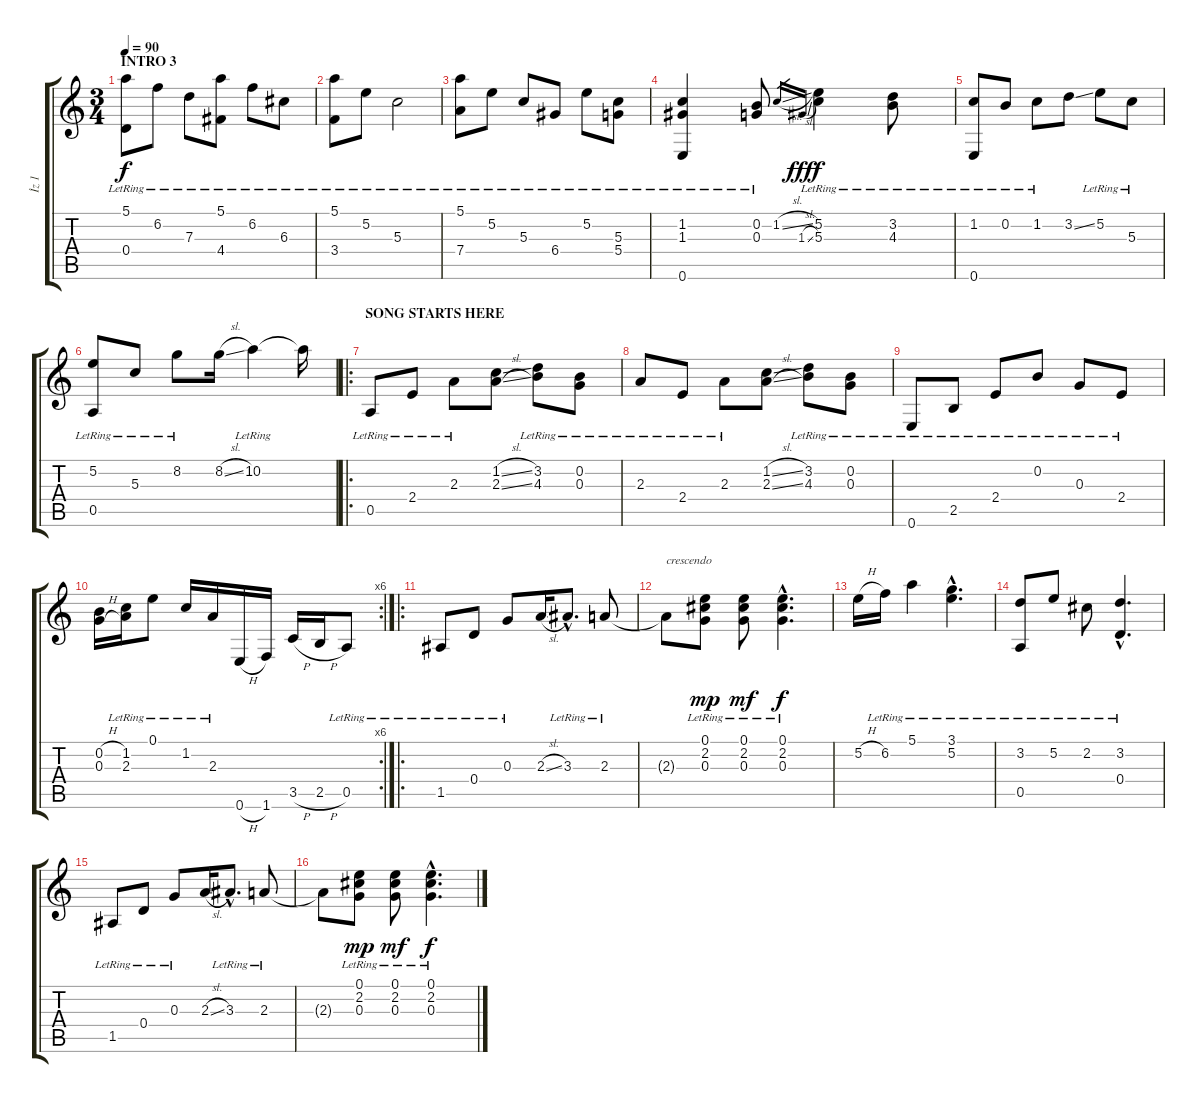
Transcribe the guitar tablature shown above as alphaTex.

\track ("İz 1" "İz 1") {instrument acousticguitarsteel}
\staff {score tabs}
\tuning (E4 B3 G3 D3 A2 E2) {hide}
\ts (3 4)
\section ("" "İNTRO 3")
\tempo 90
\clef g2
\ks c
(5.1{lr} 0.4{lr}).8{dy f} 6.2{lr}.8 7.3{lr}.8 (5.1{lr} 4.4{lr}).8 6.2{lr}.8 6.3{lr}.8 |
(5.1{lr} 3.4{lr}).8 5.2{lr}.8 5.3{lr}.2 |
(5.1{lr} 7.4{lr}).8 5.2{lr}.8 5.3{lr}.8 6.4{lr}.8 5.2{lr}.8 (5.3{lr} 5.4{lr}).8 |
(1.2{lr} 1.3{lr} 0.6{lr}).4 (0.2{lr} 0.3{lr}).8 1.2{sl}.16{gr} 1.3{sl}.16{gr dy fff} (5.2{lr} 5.3{lr}).4{dy f} (3.2{lr} 4.3{lr}).8 |
(1.2{lr} 0.6{lr}).8 0.2{lr}.8 1.2{lr}.8 3.2{ss}.8 5.2{lr}.8 5.3{lr}.8 |
(5.2{lr} 0.5{lr}).8 5.3{lr}.8 8.2{lr}.8 8.2{sl}.16 10.2{lr}.4 10.2{t}.16 |
\ro
\section ("" "SONG STARTS HERE")
0.5{lr}.8 2.4{lr}.8 2.3{lr}.8 (1.2{sl} 2.3{sl}).8 (3.2{lr} 4.3{lr}).8 (0.2{lr} 0.3{lr}).8 |
2.3{lr}.8 2.4{lr}.8 2.3{lr}.8 (1.2{sl} 2.3{sl}).8 (3.2{lr} 4.3{lr}).8 (0.2{lr} 0.3{lr}).8 |
0.6{lr}.8 2.5{lr}.8 2.4{lr}.8 0.2{lr}.8 0.3{lr}.8 2.4{lr}.8 |
\rc 6
(0.2{h} 0.3{h}).16 (1.2{lr} 2.3{lr}).16 0.1{lr}.8 1.2{lr}.16 2.3{lr}.16 0.6{h}.16 1.6.16 3.5{h}.16 2.5{h}.16 0.5{lr}.8 |
\ro
1.5{lr}.8 0.4{lr}.8 0.3{lr}.8 2.3{sl}.16 3.3{hac lr}.8{d} 2.3{lr}.8 |
2.3{t}.8{txt "crescendo"} (0.1{lr} 2.2{lr} 0.3{lr}).8{dy mp} (0.1{lr} 2.2{lr} 0.3{lr}).8{dy mf} (0.1{hac lr} 2.2{hac lr} 0.3{hac lr}).4{d dy f} |
5.2{h}.16 6.2{lr}.16 5.1{lr}.4 (3.1{hac lr} 5.2{hac lr}).4{d} |
(3.2{lr} 0.5{lr}).8 5.2{lr}.8 2.2{lr}.8 (3.2{hac lr} 0.4{hac lr}).4{d} |
1.5{lr}.8 0.4{lr}.8 0.3{lr}.8 2.3{sl}.16 3.3{hac lr}.8{d} 2.3{lr}.8 |
2.3{t}.8 (0.1{lr} 2.2{lr} 0.3{lr}).8{dy mp} (0.1{lr} 2.2{lr} 0.3{lr}).8{dy mf} (0.1{hac lr} 2.2{hac lr} 0.3{hac lr}).4{d dy f}
